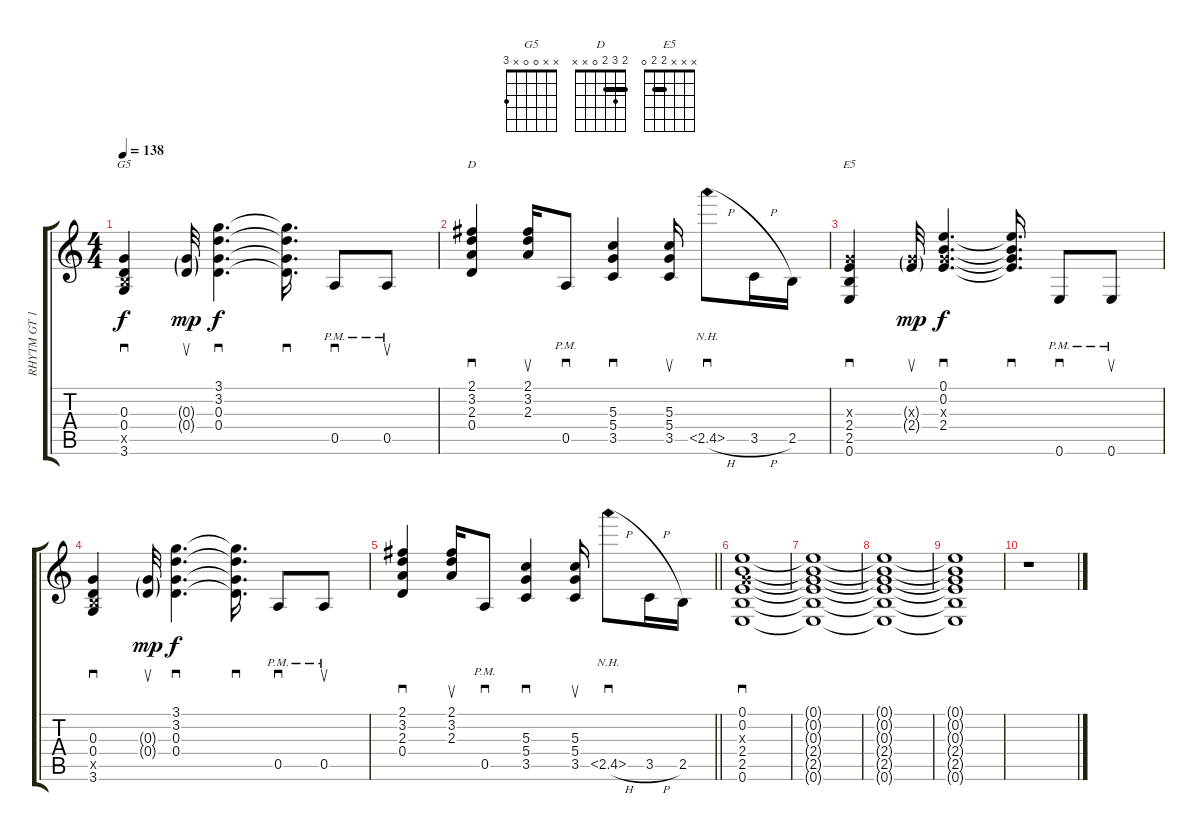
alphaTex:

\track ("RHYTM GT 1" "RHYTM GT 1") {instrument distortionguitar}
\staff {score tabs}
\tuning (E4 B3 G3 D3 A2 E2) {hide}
\chord ("G5" x x 0 0 x 3)
\chord ("D" 2 3 2 0 x x) {barre 2}
\chord ("E5" x x x 2 2 0) {barre 2}
\ts (4 4)
\tempo 138
\clef g2
\ks c
(0.3 0.4 2.5{x} 3.6).4{sd ch "G5" dy f} (0.3{g} 0.4{g}).32{su dy mp} (3.1 3.2 0.3 0.4).4{d sd dy f} (3.1{t} 3.2{t} 0.3{t} 0.4{t}).16{d sd} 0.5{pm}.8{sd} 0.5{pm}.8{su} |
(2.1 3.2 2.3 0.4).4{sd ch "D"} (2.1 3.2 2.3).16{su} 0.5{pm}.8{sd} (5.3 5.4 3.5).4{sd} (5.3 5.4 3.5).16{su} 2.5{nh h}.8{sd} 3.5{h}.16 2.5.16 |
(0.3{x} 2.4 2.5 0.6).4{sd ch "E5"} (0.3{g x} 2.4{g}).32{su dy mp} (0.1 0.2 0.3{x} 2.4).4{d sd dy f} (0.1{t} 0.2{t} 0.3{t} 2.4{t}).16{d sd} 0.6{pm}.8{sd} 0.6{pm}.8{su} |
(0.3 0.4 2.5{x} 3.6).4{sd} (0.3{g} 0.4{g}).32{su dy mp} (3.1 3.2 0.3 0.4).4{d sd dy f} (3.1{t} 3.2{t} 0.3{t} 0.4{t}).16{d sd} 0.5{pm}.8{sd} 0.5{pm}.8{su} |
\barLineRight lightlight
(2.1 3.2 2.3 0.4).4{sd} (2.1 3.2 2.3).16{su} 0.5{pm}.8{sd} (5.3 5.4 3.5).4{sd} (5.3 5.4 3.5).16{su} 2.5{nh h}.8{sd} 3.5{h}.16 2.5.16 |
(0.1 0.2 0.3{x} 2.4 2.5 0.6).1{sd} |
(0.1{t} 0.2{t} 0.3{t} 2.4{t} 2.5{t} 0.6{t}).1 |
(0.1{t} 0.2{t} 0.3{t} 2.4{t} 2.5{t} 0.6{t}).1{volume 2} |
(0.1{t} 0.2{t} 0.3{t} 2.4{t} 2.5{t} 0.6{t}).1{volume 1} |
r.1
